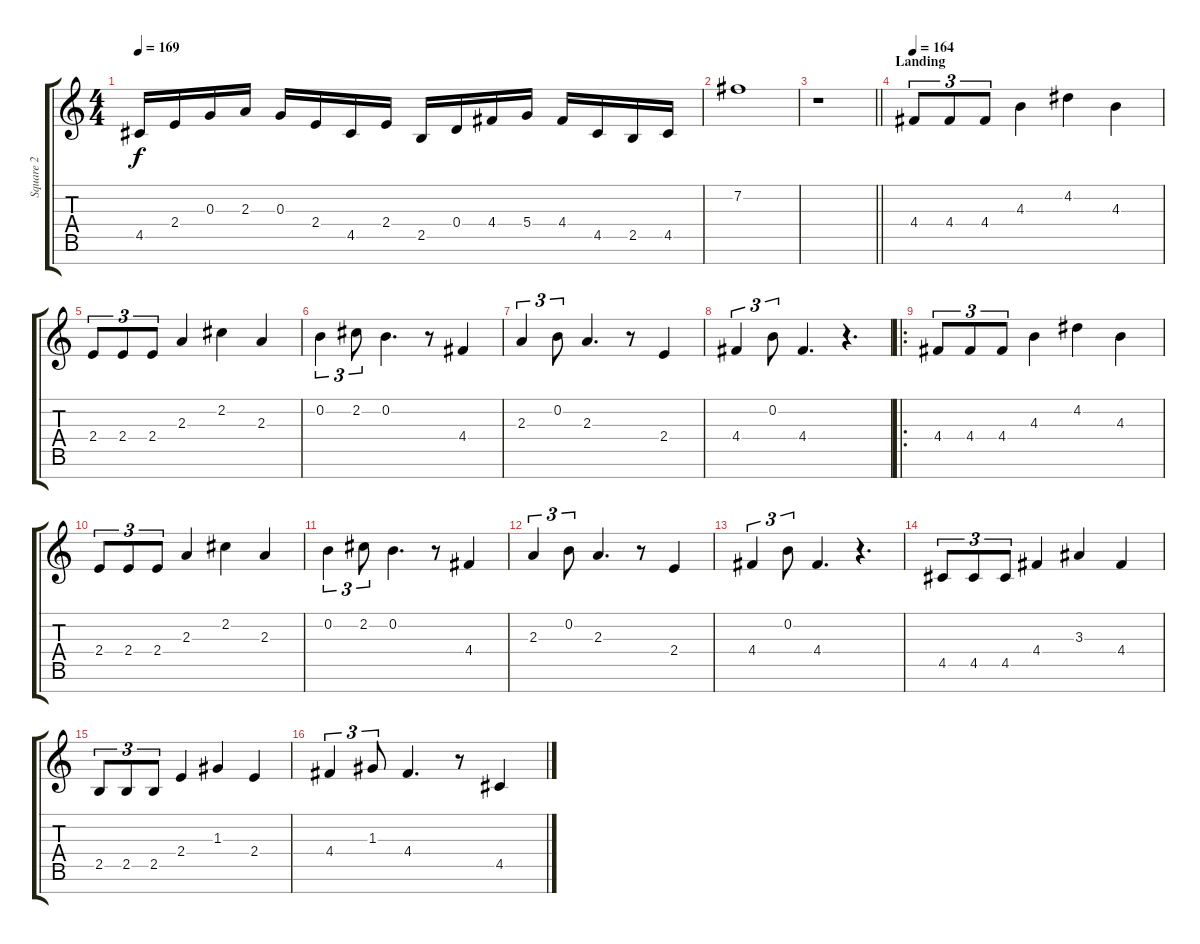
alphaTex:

\track ("Square 2" "Square 2") {instrument overdrivenguitar}
\staff {score tabs}
\tuning (E4 B3 G3 D3 A2 E2 B1) {hide}
\ts (4 4)
\tempo 169
\clef g2
\ks c
4.5.16{dy f} 2.4.16 0.3.16 2.3.16 0.3.16 2.4.16 4.5.16 2.4.16 2.5.16 0.4.16 4.4.16 5.4.16 4.4.16 4.5.16 2.5.16 4.5.16 |
7.2.1 |
\barLineRight lightlight
r.1 |
\section ("" "Landing")
\tempo 164
4.4.8{tu (3 2) volume 13 instrument overdrivenguitar} 4.4.8{tu (3 2)} 4.4.8{tu (3 2)} 4.3.4 4.2.4 4.3.4 |
2.4.8{tu (3 2)} 2.4.8{tu (3 2)} 2.4.8{tu (3 2)} 2.3.4 2.2.4 2.3.4 |
0.2.4{tu (3 2)} 2.2.8{tu (3 2)} 0.2.4{d} r.8 4.4.4 |
2.3.4{tu (3 2)} 0.2.8{tu (3 2)} 2.3.4{d} r.8 2.4.4 |
4.4.4{tu (3 2)} 0.2.8{tu (3 2)} 4.4.4{d} r.4{d} |
\ro
4.4.8{tu (3 2)} 4.4.8{tu (3 2)} 4.4.8{tu (3 2)} 4.3.4 4.2.4 4.3.4 |
2.4.8{tu (3 2)} 2.4.8{tu (3 2)} 2.4.8{tu (3 2)} 2.3.4 2.2.4 2.3.4 |
0.2.4{tu (3 2)} 2.2.8{tu (3 2)} 0.2.4{d} r.8 4.4.4 |
2.3.4{tu (3 2)} 0.2.8{tu (3 2)} 2.3.4{d} r.8 2.4.4 |
4.4.4{tu (3 2)} 0.2.8{tu (3 2)} 4.4.4{d} r.4{d} |
4.5.8{tu (3 2)} 4.5.8{tu (3 2)} 4.5.8{tu (3 2)} 4.4.4 3.3.4 4.4.4 |
2.5.8{tu (3 2)} 2.5.8{tu (3 2)} 2.5.8{tu (3 2)} 2.4.4 1.3.4 2.4.4 |
4.4.4{tu (3 2)} 1.3.8{tu (3 2)} 4.4.4{d} r.8 4.5.4
